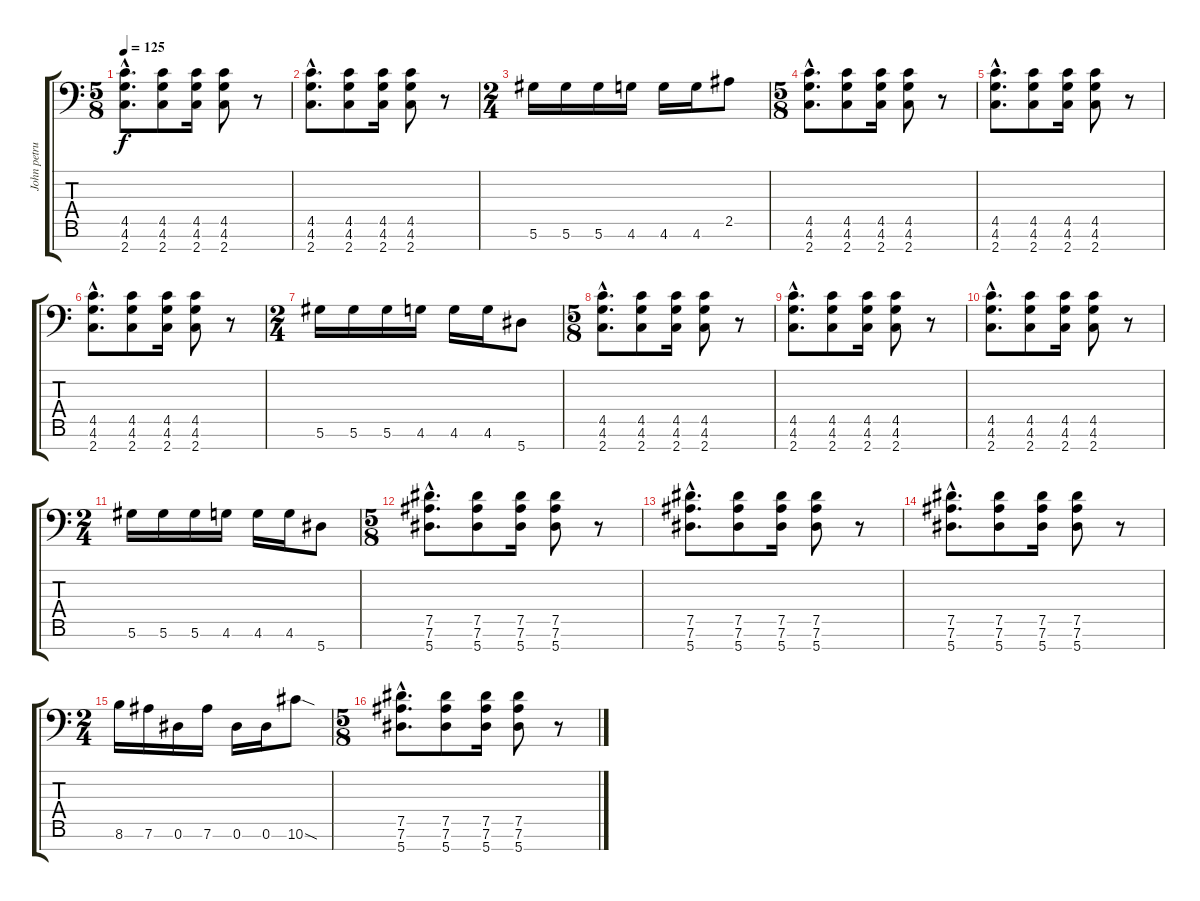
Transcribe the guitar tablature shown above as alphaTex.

\track ("John petrucci" "John petru") {instrument distortionguitar}
\staff {score tabs}
\tuning (Eb4 Bb3 Gb3 Db3 Ab2 Eb2 Bb1) {hide}
\ts (5 8)
\tempo 125
\clef f4
\ks c
(4.5{hac} 4.6{hac} 2.7{hac}).8{d dy f} (4.5 4.6 2.7).8 (4.5 4.6 2.7).16 (4.5 4.6 2.7).8 r.8 |
(4.5{hac} 4.6{hac} 2.7{hac}).8{d} (4.5 4.6 2.7).8 (4.5 4.6 2.7).16 (4.5 4.6 2.7).8 r.8 |
\ts (2 4)
5.6.16 5.6.16 5.6.16 4.6.16 4.6.16 4.6.16 2.5.8 |
\ts (5 8)
(4.5{hac} 4.6{hac} 2.7{hac}).8{d} (4.5 4.6 2.7).8 (4.5 4.6 2.7).16 (4.5 4.6 2.7).8 r.8 |
(4.5{hac} 4.6{hac} 2.7{hac}).8{d} (4.5 4.6 2.7).8 (4.5 4.6 2.7).16 (4.5 4.6 2.7).8 r.8 |
(4.5{hac} 4.6{hac} 2.7{hac}).8{d} (4.5 4.6 2.7).8 (4.5 4.6 2.7).16 (4.5 4.6 2.7).8 r.8 |
\ts (2 4)
5.6.16 5.6.16 5.6.16 4.6.16 4.6.16 4.6.16 5.7.8 |
\ts (5 8)
(4.5{hac} 4.6{hac} 2.7{hac}).8{d} (4.5 4.6 2.7).8 (4.5 4.6 2.7).16 (4.5 4.6 2.7).8 r.8 |
(4.5{hac} 4.6{hac} 2.7{hac}).8{d} (4.5 4.6 2.7).8 (4.5 4.6 2.7).16 (4.5 4.6 2.7).8 r.8 |
(4.5{hac} 4.6{hac} 2.7{hac}).8{d} (4.5 4.6 2.7).8 (4.5 4.6 2.7).16 (4.5 4.6 2.7).8 r.8 |
\ts (2 4)
5.6.16 5.6.16 5.6.16 4.6.16 4.6.16 4.6.16 5.7.8 |
\ts (5 8)
(7.5{hac} 7.6{hac} 5.7{hac}).8{d} (7.5 7.6 5.7).8 (7.5 7.6 5.7).16 (7.5 7.6 5.7).8 r.8 |
(7.5{hac} 7.6{hac} 5.7{hac}).8{d} (7.5 7.6 5.7).8 (7.5 7.6 5.7).16 (7.5 7.6 5.7).8 r.8 |
(7.5{hac} 7.6{hac} 5.7{hac}).8{d} (7.5 7.6 5.7).8 (7.5 7.6 5.7).16 (7.5 7.6 5.7).8 r.8 |
\ts (2 4)
8.6.16 7.6.16 0.6.16 7.6.16 0.6.16 0.6.16 10.6{sod}.8 |
\ts (5 8)
(7.5{hac} 7.6{hac} 5.7{hac}).8{d} (7.5 7.6 5.7).8 (7.5 7.6 5.7).16 (7.5 7.6 5.7).8 r.8
